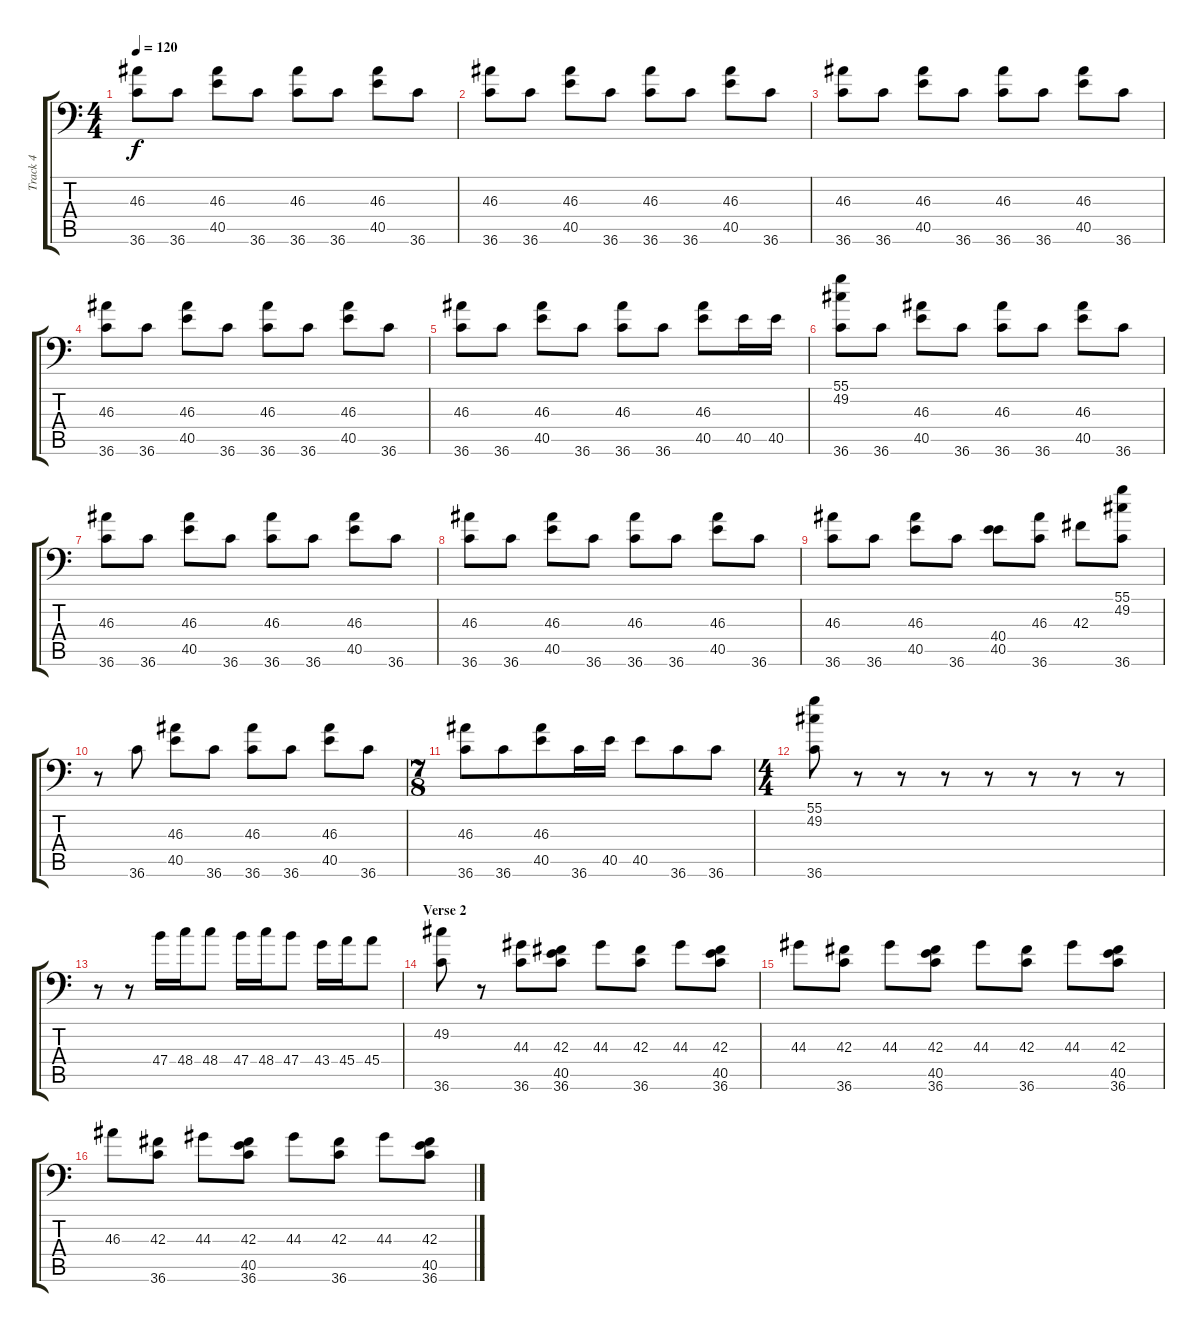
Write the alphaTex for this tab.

\track ("Track 4" "Track 4") {instrument acousticgrandpiano}
\staff {score tabs}
\tuning (C-1 C-1 C-1 C-1 C-1 C-1) {hide}
\ts (4 4)
\tempo 120
\clef f4
\ks c
(46.3 36.6).8{dy f} 36.6.8 (46.3 40.5).8 36.6.8 (46.3 36.6).8 36.6.8 (46.3 40.5).8 36.6.8 |
(46.3 36.6).8 36.6.8 (46.3 40.5).8 36.6.8 (46.3 36.6).8 36.6.8 (46.3 40.5).8 36.6.8 |
(46.3 36.6).8 36.6.8 (46.3 40.5).8 36.6.8 (46.3 36.6).8 36.6.8 (46.3 40.5).8 36.6.8 |
(46.3 36.6).8 36.6.8 (46.3 40.5).8 36.6.8 (46.3 36.6).8 36.6.8 (46.3 40.5).8 36.6.8 |
(46.3 36.6).8 36.6.8 (46.3 40.5).8 36.6.8 (46.3 36.6).8 36.6.8 (46.3 40.5).8 40.5.16 40.5.16 |
(55.1 49.2 36.6).8 36.6.8 (46.3 40.5).8 36.6.8 (46.3 36.6).8 36.6.8 (46.3 40.5).8 36.6.8 |
(46.3 36.6).8 36.6.8 (46.3 40.5).8 36.6.8 (46.3 36.6).8 36.6.8 (46.3 40.5).8 36.6.8 |
(46.3 36.6).8 36.6.8 (46.3 40.5).8 36.6.8 (46.3 36.6).8 36.6.8 (46.3 40.5).8 36.6.8 |
(46.3 36.6).8 36.6.8 (46.3 40.5).8 36.6.8 (40.4 40.5).8 (46.3 36.6).8 42.3.8 (55.1 49.2 36.6).8 |
r.8 36.6.8 (46.3 40.5).8 36.6.8 (46.3 36.6).8 36.6.8 (46.3 40.5).8 36.6.8 |
\ts (7 8)
(46.3 36.6).8 36.6.8 (46.3 40.5).8 36.6.16 40.5.16 40.5.8 36.6.8 36.6.8 |
\ts (4 4)
(55.1 49.2 36.6).8 r.8 r.8 r.8 r.8 r.8 r.8 r.8 |
r.8 r.8 47.4.16 48.4.16 48.4.8 47.4.16 48.4.16 47.4.8 43.4.16 45.4.16 45.4.8 |
\section ("" "Verse 2")
(49.2 36.6).8 r.8 (44.3 36.6).8 (42.3 40.5 36.6).8 44.3.8 (42.3 36.6).8 44.3.8 (42.3 40.5 36.6).8 |
44.3.8 (42.3 36.6).8 44.3.8 (42.3 40.5 36.6).8 44.3.8 (42.3 36.6).8 44.3.8 (42.3 40.5 36.6).8 |
46.3.8 (42.3 36.6).8 44.3.8 (42.3 40.5 36.6).8 44.3.8 (42.3 36.6).8 44.3.8 (42.3 40.5 36.6).8
